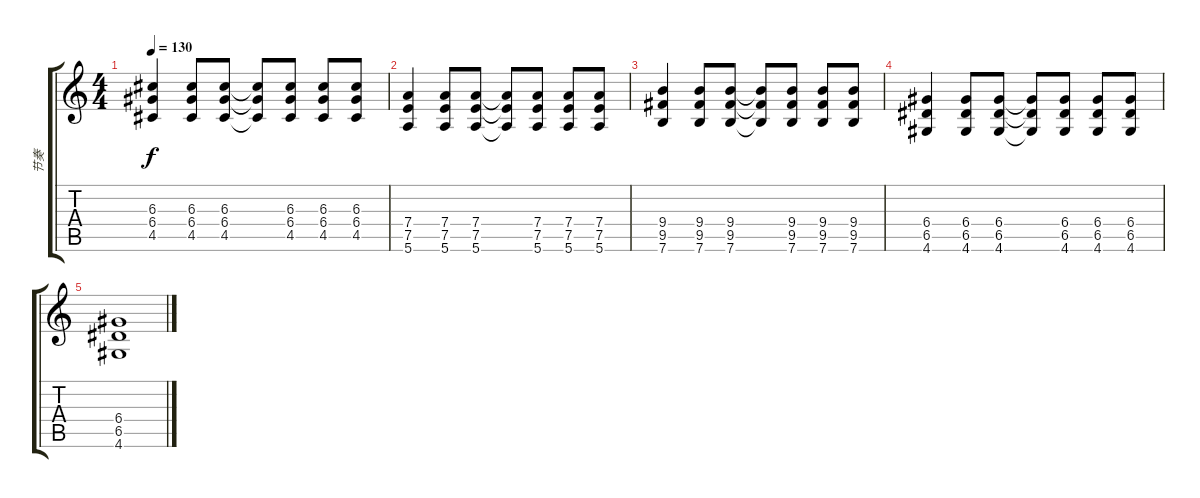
\track ("节奏" "节奏") {instrument overdrivenguitar}
\staff {score tabs}
\tuning (E4 B3 G3 D3 A2 E2) {hide}
\ts (4 4)
\tempo 130
\clef g2
\ks c
(6.3 6.4 4.5).4{dy f} (6.3 6.4 4.5).8 (6.3 6.4 4.5).8 (6.3{t} 6.4{t} 4.5{t}).8 (6.3 6.4 4.5).8 (6.3 6.4 4.5).8 (6.3 6.4 4.5).8 |
(7.4 7.5 5.6).4 (7.4 7.5 5.6).8 (7.4 7.5 5.6).8 (7.4{t} 7.5{t} 5.6{t}).8 (7.4 7.5 5.6).8 (7.4 7.5 5.6).8 (7.4 7.5 5.6).8 |
(9.4 9.5 7.6).4 (9.4 9.5 7.6).8 (9.4 9.5 7.6).8 (9.4{t} 9.5{t} 7.6{t}).8 (9.4 9.5 7.6).8 (9.4 9.5 7.6).8 (9.4 9.5 7.6).8 |
(6.4 6.5 4.6).4 (6.4 6.5 4.6).8 (6.4 6.5 4.6).8 (6.4{t} 6.5{t} 4.6{t}).8 (6.4 6.5 4.6).8 (6.4 6.5 4.6).8 (6.4 6.5 4.6).8 |
(6.4 6.5 4.6).1
